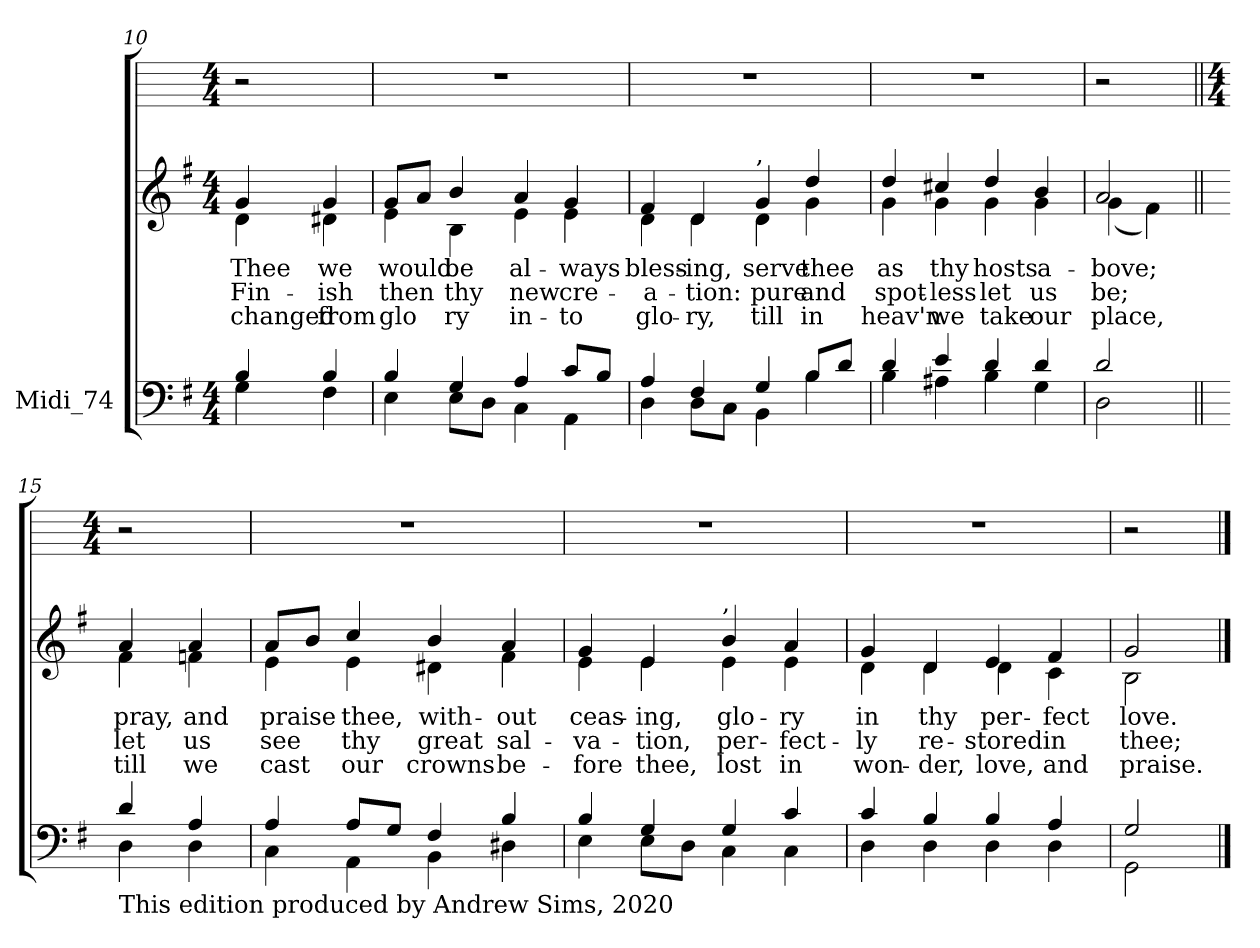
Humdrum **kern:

**kern	**kern	**text	**text	**text	**kern
*part3	*part2	*part2	*part2	*part2	*part1
*staff3	*staff2	*staff2	*staff2	*staff2	*staff1
*I"Midi_74	*	*	*	*	*
!!LO:LB:g=z
*clefF4	*clefG2	*	*	*	*
*k[f#]	*k[f#]	*	*	*	*
*G:	*G:	*	*	*	*
*M4/4	*M4/4	*	*	*	*M4/4
=10	=10	=10	=10	=10	=10
*^	*	*	*	*	*
!	!	!	!LO:LY:b	!LO:LY:b	!LO:LY:b	!
*	*	*^	*	*	*	*
4B/	4G\	4g/	4d\	Thee	Fin-	-changed	2r
!	!	!	!	!LO:LY:b	!LO:LY:b	!LO:LY:b	!
4B/	4F#\	4g/	4d#X\	we	ish	from	.
=11	=11	=11	=11	=11	=11	=11	=11
!	!	!	!	!LO:LY:b	!LO:LY:b	!LO:LY:b	!
4B/	4E\	8g/L	4e\	would	then	glo	1r
.	.	8a/J	.	.	.	.	.
!	!	!	!	!LO:LY:b	!LO:LY:b	!LO:LY:b	!
4G/	8E\L	4b/	4B\	be	thy	ry	.
.	8D\J	.	.	.	.	.	.
!	!	!	!	!LO:LY:b	!LO:LY:b	!LO:LY:b	!
4A/	4C\	4a/	4e\	al-	-new	in-	.
!	!	!	!	!LO:LY:b	!LO:LY:b	!LO:LY:b	!
8c/L	4AA\	4g/	4e\	-ways	cre-	-to	.
8B/J	.	.	.	.	.	.	.
=12	=12	=12	=12	=12	=12	=12	=12
!	!	!	!	!LO:LY:b	!LO:LY:b	!LO:LY:b	!
4A/	4D\	4f#/	4d\	bless-	-a-	-glo-	1r
!	!	!	!	!LO:LY:b	!LO:LY:b	!LO:LY:b	!
4F#/	8D\L	4d/	4d\	-ing,	tion:	ry,	.
.	8C\J	.	.	.	.	.	.
!	!	!LO:TX:a:t=,	!	!	!	!	!
!	!	!	!	!LO:LY:b	!LO:LY:b	!LO:LY:b	!
4G/	4BB\	4g/	4d\	serve	pure	till	.
!	!	!	!	!LO:LY:b	!LO:LY:b	!LO:LY:b	!
8B/L	4B\	4dd/	4g\	thee	and	in	.
8d/J	.	.	.	.	.	.	.
=13	=13	=13	=13	=13	=13	=13	=13
!	!	!	!	!LO:LY:b	!LO:LY:b	!LO:LY:b	!
4d/	4B\	4dd/	4g\	as	spot-	-heav'n	1r
!	!	!	!	!LO:LY:b	!LO:LY:b	!LO:LY:b	!
4e/	4A#X\	4cc#X/	4g\	thy	less	we	.
!	!	!	!	!LO:LY:b	!LO:LY:b	!LO:LY:b	!
4d/	4B\	4dd/	4g\	hosts	let	take	.
!	!	!	!	!LO:LY:b	!LO:LY:b	!LO:LY:b	!
4d/	4G\	4b/	4g\	a-	-us	our	.
=14	=14	=14	=14	=14	=14	=14	=14
!	!	!	!	!LO:LY:b	!LO:LY:b	!LO:LY:b	!
2d/	2D\	2a/	(<4g\	bove;	be;	place,	2r
.	.	.	4f#\)	.	.	.	.
!!LO:LB:g=z
=15||	=15||	=15||	=15||	=15||	=15||	=15||	=15||
*	*	*	*	*	*	*	*M4/4
!LO:TX:b:t=This edition produced by Andrew Sims, 2020	!	!	!	!	!	!	!
!	!	!	!	!LO:LY:b	!LO:LY:b	!LO:LY:b	!
4d/	4D\	4a/	4f#\	pray,	let	till	2r
!	!	!	!	!LO:LY:b	!LO:LY:b	!LO:LY:b	!
4A/	4D\	4a/	4fn\	and	us	we	.
=16	=16	=16	=16	=16	=16	=16	=16
!	!	!	!	!LO:LY:b	!LO:LY:b	!LO:LY:b	!
4A/	4C\	8a/L	4e\	praise	see	cast	1r
.	.	8b/J	.	.	.	.	.
!	!	!	!	!LO:LY:b	!LO:LY:b	!LO:LY:b	!
8A/L	4AA\	4cc/	4e\	thee,	thy	our	.
8G/J	.	.	.	.	.	.	.
!	!	!	!	!LO:LY:b	!LO:LY:b	!LO:LY:b	!
4F#/	4BB\	4b/	4d#X\	with-	-great	crowns	.
!	!	!	!	!LO:LY:b	!LO:LY:b	!LO:LY:b	!
4B/	4D#X\	4a/	4f#\	out	sal-	-be-	.
=17	=17	=17	=17	=17	=17	=17	=17
!	!	!	!	!LO:LY:b	!LO:LY:b	!LO:LY:b	!
4B/	4E\	4g/	4e\	-ceas-	-va-	-fore	1r
!	!	!	!	!LO:LY:b	!LO:LY:b	!LO:LY:b	!
4G/	8E\L	4e/	4e\	ing,	tion,	thee,	.
.	8D\J	.	.	.	.	.	.
!	!	!LO:TX:a:t=,	!	!	!	!	!
!	!	!	!	!LO:LY:b	!LO:LY:b	!LO:LY:b	!
4G/	4C\	4b/	4e\	glo-	-per-	-lost	.
!	!	!	!	!LO:LY:b	!LO:LY:b	!LO:LY:b	!
4c/	4C\	4a/	4e\	ry	fect-	-in	.
=18	=18	=18	=18	=18	=18	=18	=18
!	!	!	!	!LO:LY:b	!LO:LY:b	!LO:LY:b	!
4c/	4D\	4g/	4d\	in	ly	won-	1r
!	!	!	!	!LO:LY:b	!LO:LY:b	!LO:LY:b	!
4B/	4D\	4d/	4d\	-thy	re-	-der,	.
!	!	!	!	!LO:LY:b	!LO:LY:b	!LO:LY:b	!
4B/	4D\	4e/	4d\	per-	-stored	love,	.
!	!	!	!	!LO:LY:b	!LO:LY:b	!LO:LY:b	!
4A/	4D\	4f#/	4c\	fect	in	and	.
=19	=19	=19	=19	=19	=19	=19	=19
!	!	!	!	!LO:LY:b	!LO:LY:b	!LO:LY:b	!
2G/	2GG\	2g/	2B\	love.	thee;	praise.	2r
*v	*v	*	*	*	*	*	*
*	*v	*v	*	*	*	*
==	==	==	==	==	==
*-	*-	*-	*-	*-	*-
